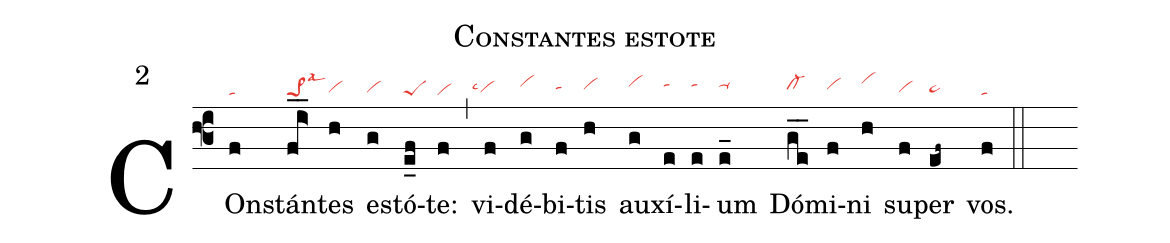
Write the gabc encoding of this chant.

name: Constantes estote;
mode: 2;
nabc-lines: 1;
%%
(f3)
COn(f|ta)stán(f_i_>|pe>1lsal3)tes(h|vihg) es(g|vihg)tó(e_f|peS)te:(f|vi) (,)
vi(f|```vihglsc4)dé(g|vihi)bi(f|tahh)tis(h|vihh) au(g|vihi)xí(e|tahi)li(e|tahi)um(e_|ta-hi) Dó(ge__|cl-hh)mi(f|vihh)ni(h|vihj) su(f|vihg)per(ef~|ta>hg) vos.(f|ta) (::)
